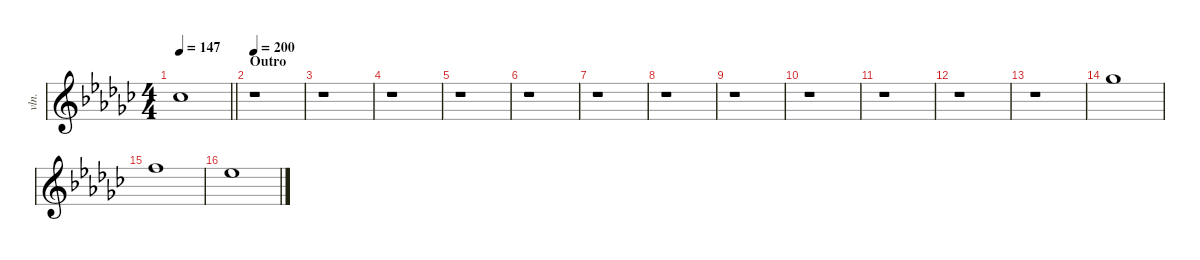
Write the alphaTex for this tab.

\defaultSystemsLayout 4
\hideDynamics
\bracketExtendMode nobrackets
\otherSystemsTrackNameOrientation horizontal
\track ("Keyboards" "vln.") {instrument stringensemble1}
\staff {score}
\tuning (Eb4 Bb3 Gb3 Db3 Ab2 Eb2)
\ts (4 4)
\tempo 147
\clef g2
\barLineRight lightlight
\ks ebminor
8.1{t acc b}.1{dy f beam Down} |
\section ("" "Outro")
\tempo 200
r.1{beam Down} |
r.1{beam Down} |
r.1{beam Down} |
r.1{beam Down} |
r.1{beam Down} |
r.1{beam Down} |
r.1{beam Down} |
r.1{beam Down} |
r.1{beam Down} |
r.1{beam Down} |
r.1{beam Down} |
r.1{beam Down} |
15.1{acc b}.1{dy mf beam Down} |
14.1{acc forcenatural}.1{dy f beam Down} |
12.1{acc b}.1{beam Down}
